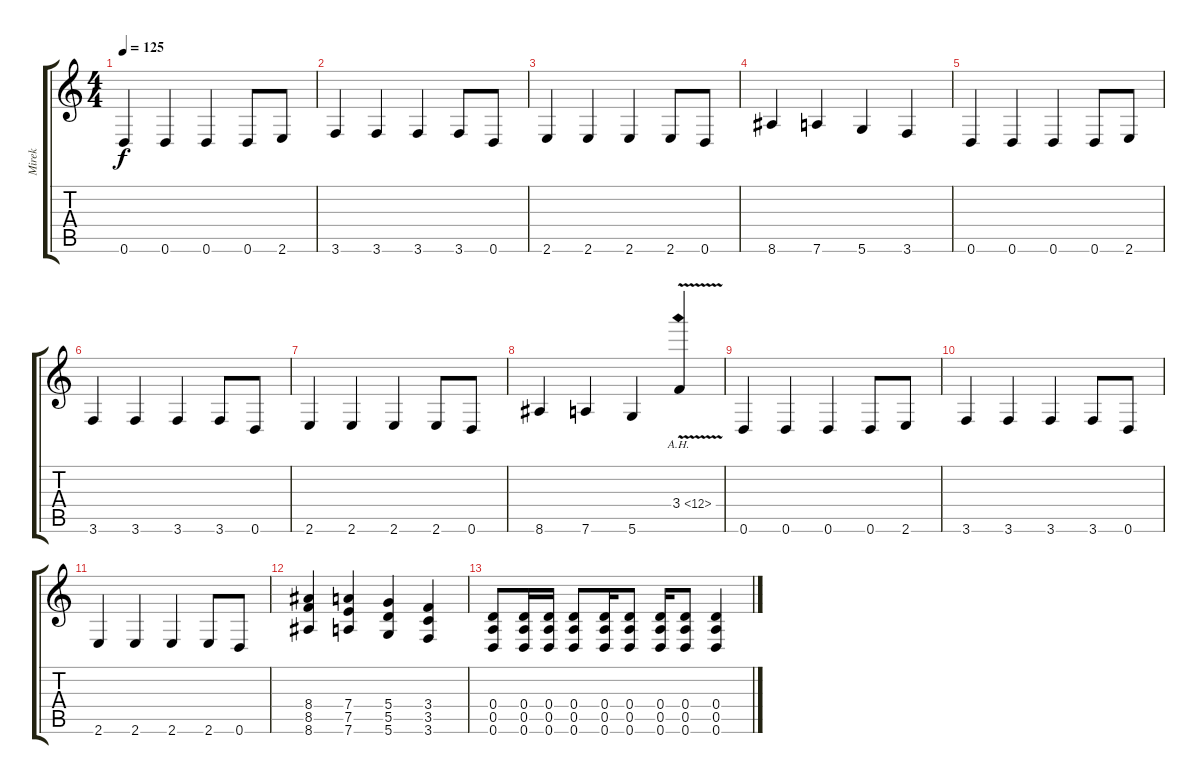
\track ("Mirek" "Mirek") {instrument distortionguitar}
\staff {score tabs}
\tuning (E4 B3 G3 D3 A2 D2) {hide}
\ts (4 4)
\tempo 125
\clef g2
\ks c
0.6.4{dy f} 0.6.4 0.6.4 0.6.8 2.6.8 |
3.6.4 3.6.4 3.6.4 3.6.8 0.6.8 |
2.6.4 2.6.4 2.6.4 2.6.8 0.6.8 |
8.6.4 7.6.4 5.6.4 3.6.4 |
0.6.4 0.6.4 0.6.4 0.6.8 2.6.8 |
3.6.4 3.6.4 3.6.4 3.6.8 0.6.8 |
2.6.4 2.6.4 2.6.4 2.6.8 0.6.8 |
8.6.4 7.6.4 5.6.4 3.4{ah 9 v}.4 |
0.6.4 0.6.4 0.6.4 0.6.8 2.6.8 |
3.6.4 3.6.4 3.6.4 3.6.8 0.6.8 |
2.6.4 2.6.4 2.6.4 2.6.8 0.6.8 |
(8.4 8.5 8.6).4 (7.4 7.5 7.6).4 (5.4 5.5 5.6).4 (3.4 3.5 3.6).4 |
(0.4 0.5 0.6).8 (0.4 0.5 0.6).16 (0.4 0.5 0.6).16 (0.4 0.5 0.6).8 (0.4 0.5 0.6).16 (0.4 0.5 0.6).8 (0.4 0.5 0.6).16 (0.4 0.5 0.6).8 (0.4 0.5 0.6).4
